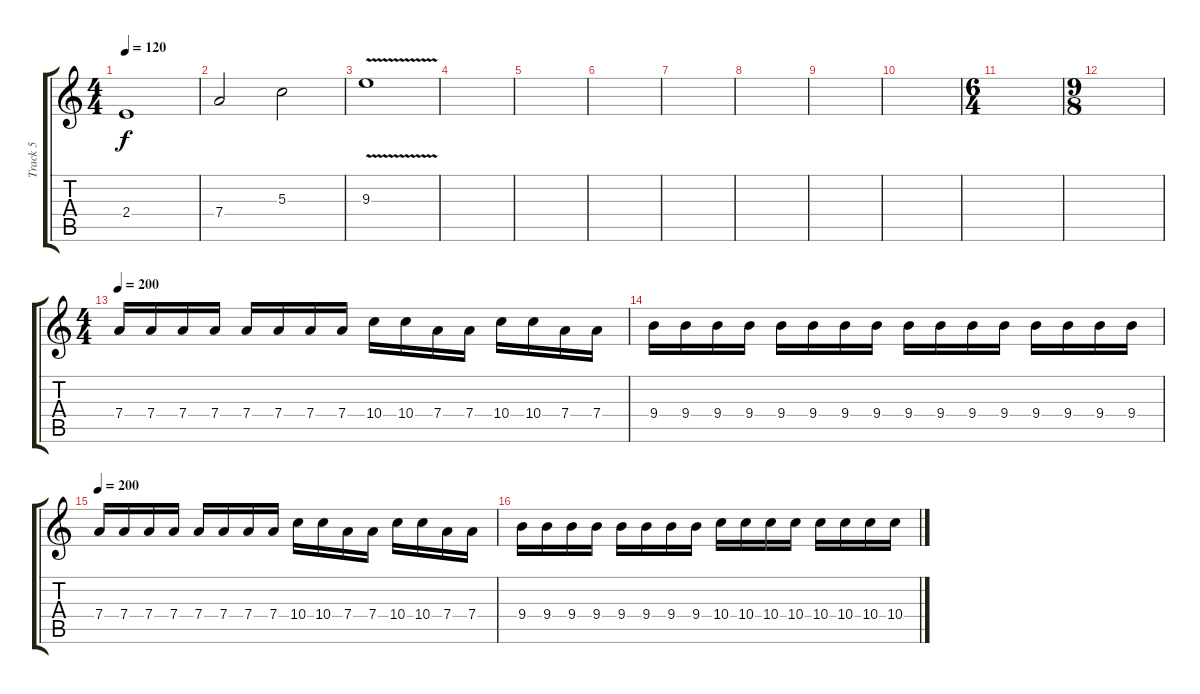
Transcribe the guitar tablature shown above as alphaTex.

\track ("Track 5" "Track 5") {instrument distortionguitar}
\staff {score tabs}
\tuning (E4 B3 G3 D3 A2 E2) {hide}
\ts (4 4)
\tempo 120
\clef g2
\ks c
2.4.1{dy f} |
7.4.2 5.3.2 |
9.3{v}.1 |
|
|
|
|
|
|
|
\ts (6 4)
|
\ts (9 8)
|
\ts (4 4)
\tempo 200
7.4.16 7.4.16 7.4.16 7.4.16 7.4.16 7.4.16 7.4.16 7.4.16 10.4.16 10.4.16 7.4.16 7.4.16 10.4.16 10.4.16 7.4.16 7.4.16 |
9.4.16 9.4.16 9.4.16 9.4.16 9.4.16 9.4.16 9.4.16 9.4.16 9.4.16 9.4.16 9.4.16 9.4.16 9.4.16 9.4.16 9.4.16 9.4.16 |
\tempo 200
7.4.16 7.4.16 7.4.16 7.4.16 7.4.16 7.4.16 7.4.16 7.4.16 10.4.16 10.4.16 7.4.16 7.4.16 10.4.16 10.4.16 7.4.16 7.4.16 |
9.4.16 9.4.16 9.4.16 9.4.16 9.4.16 9.4.16 9.4.16 9.4.16 10.4.16 10.4.16 10.4.16 10.4.16 10.4.16 10.4.16 10.4.16 10.4.16
